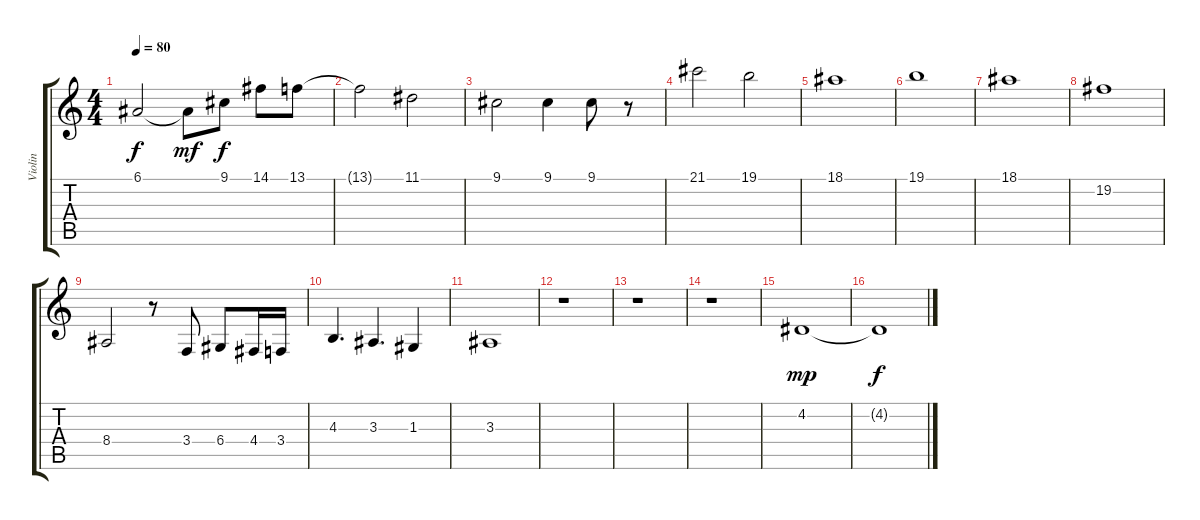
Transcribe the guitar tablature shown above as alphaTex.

\track ("Violin" "Violin") {instrument stringensemble1}
\staff {score tabs}
\tuning (E4 B3 G3 D3 A2 E2) {hide}
\ts (4 4)
\tempo 80
\clef g2
\ks c
6.1.2{dy f} 6.1{t}.8{dy mf} 9.1.8{dy f} 14.1.8 13.1.8 |
13.1{t}.2 11.1.2 |
9.1.2{volume 8} 9.1.4 9.1.8 r.8 |
21.1.2 19.1.2 |
18.1.1 |
19.1.1 |
18.1.1 |
19.2.1 |
8.4.2 r.8 3.4.8 6.4.8 4.4.16 3.4.16 |
4.3.4{d} 3.3.4{d} 1.3.4 |
3.3.1{volume 0} |
r.1 |
r.1 |
r.1{volume 0} |
4.2.1{dy mp volume 9} |
4.2{t}.1{dy f}
